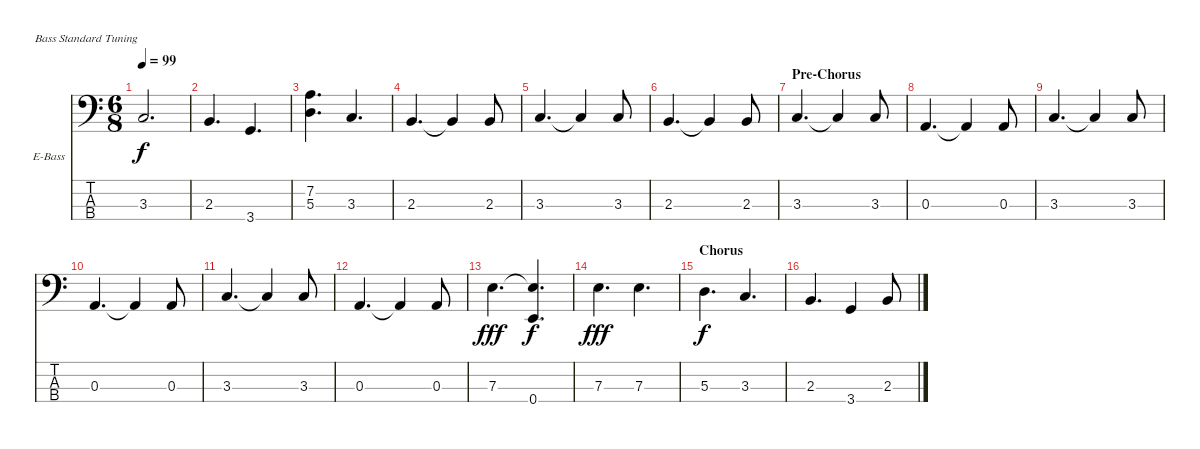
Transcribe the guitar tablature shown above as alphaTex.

\defaultSystemsLayout 4
\bracketExtendMode nobrackets
\firstSystemTrackNameOrientation horizontal
\otherSystemsTrackNameOrientation horizontal
\track ("Jeff Ament" "E-Bass") {instrument electricbassfinger}
\staff {score tabs}
\tuning (G2 D2 A1 E1)
\ts (6 8)
\tempo 99
\clef f4
\ks c
3.3.2{d dy f} |
2.3.4{d} 3.4.4{d} |
(7.2 5.3).4{d} 3.3.4{d} |
2.3.4{d} 2.3{t}.4 2.3.8 |
3.3.4{d} 3.3{t}.4 3.3.8 |
2.3.4{d} 2.3{t}.4 2.3.8 |
\section ("" "Pre-Chorus")
3.3.4{d} 3.3{t}.4 3.3.8 |
0.3.4{d} 0.3{t}.4 0.3.8 |
3.3.4{d} 3.3{t}.4 3.3.8 |
0.3.4{d} 0.3{t}.4 0.3.8 |
3.3.4{d} 3.3{t}.4 3.3.8 |
0.3.4{d} 0.3{t}.4 0.3.8 |
7.3.4{d dy fff} (7.3{t} 0.4).4{d dy f} |
7.3.4{d dy fff} 7.3.4{d} |
\section ("" "Chorus")
5.3.4{d dy f} 3.3.4{d} |
2.3.4{d} 3.4.4 2.3.8
